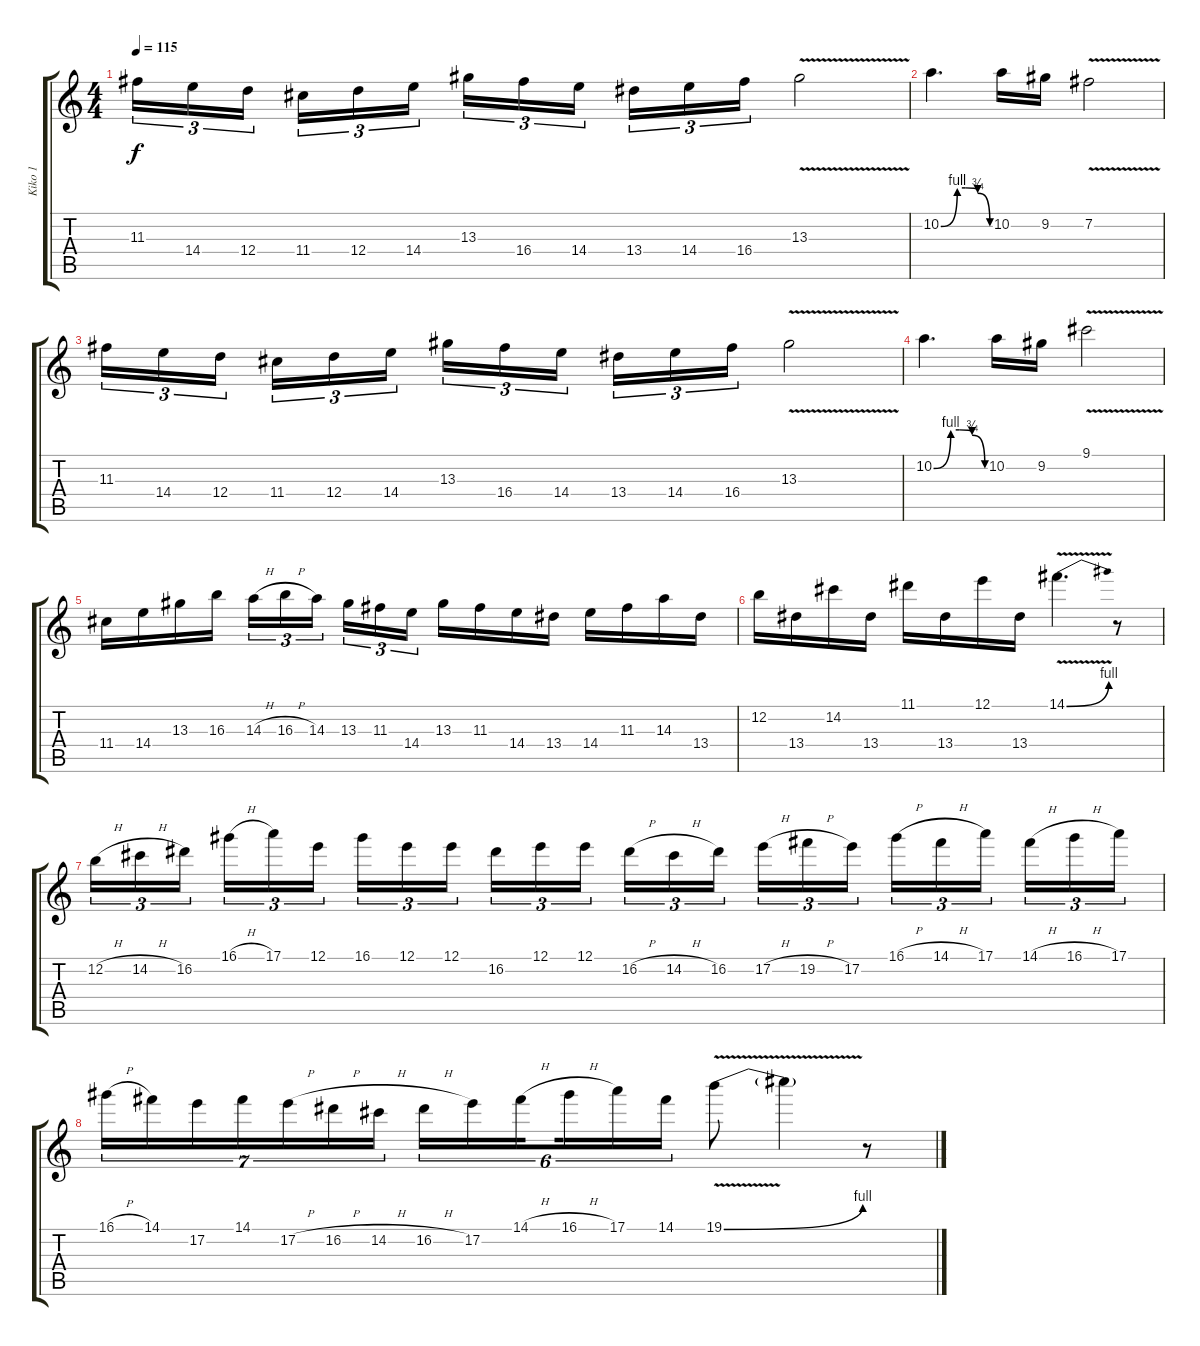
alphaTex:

\track ("Kiko 1" "Kiko 1") {instrument overdrivenguitar}
\staff {score tabs}
\tuning (E4 B3 G3 D3 A2 E2) {hide}
\ts (4 4)
\tempo 115
\clef g2
\ks c
11.3.16{tu (3 2) dy f} 14.4.16{tu (3 2)} 12.4.16{tu (3 2) beam splitsecondary} 11.4.16{tu (3 2)} 12.4.16{tu (3 2)} 14.4.16{tu (3 2)} 13.3.16{tu (3 2)} 16.4.16{tu (3 2)} 14.4.16{tu (3 2) beam splitsecondary} 13.4.16{tu (3 2)} 14.4.16{tu (3 2)} 16.4.16{tu (3 2)} 13.3{v}.2 |
10.2{be (custom 0 0 20 4 30 4 45 3 60 0)}.4{d} 10.2.16 9.2.16 7.2{v}.2 |
11.3.16{tu (3 2)} 14.4.16{tu (3 2)} 12.4.16{tu (3 2) beam splitsecondary} 11.4.16{tu (3 2)} 12.4.16{tu (3 2)} 14.4.16{tu (3 2)} 13.3.16{tu (3 2)} 16.4.16{tu (3 2)} 14.4.16{tu (3 2) beam splitsecondary} 13.4.16{tu (3 2)} 14.4.16{tu (3 2)} 16.4.16{tu (3 2)} 13.3{v}.2 |
10.2{be (custom 0 0 20 4 30 4 45 3 60 0)}.4{d} 10.2.16 9.2.16 9.1{v}.2 |
11.4.16 14.4.16 13.3.16 16.3.16 14.3{h}.16{tu (3 2)} 16.3{h}.16{tu (3 2)} 14.3.16{tu (3 2) beam splitsecondary} 13.3.16{tu (3 2)} 11.3.16{tu (3 2)} 14.4.16{tu (3 2)} 13.3.16 11.3.16 14.4.16 13.4.16 14.4.16 11.3.16 14.3.16 13.4.16 |
12.2.16 13.4.16 14.2.16 13.4.16 11.1.16 13.4.16 12.1.16 13.4.16 14.1{be (bend 0 0 60 4) v}.4{d} r.8 |
12.2{h}.16{tu (3 2)} 14.2{h}.16{tu (3 2)} 16.2.16{tu (3 2) beam splitsecondary} 16.1{h}.16{tu (3 2)} 17.1.16{tu (3 2)} 12.1.16{tu (3 2)} 16.1.16{tu (3 2)} 12.1.16{tu (3 2)} 12.1.16{tu (3 2) beam splitsecondary} 16.2.16{tu (3 2)} 12.1.16{tu (3 2)} 12.1.16{tu (3 2)} 16.2{h}.16{tu (3 2)} 14.2{h}.16{tu (3 2)} 16.2.16{tu (3 2) beam splitsecondary} 17.2{h}.16{tu (3 2)} 19.2{h}.16{tu (3 2)} 17.2.16{tu (3 2)} 16.1{h}.16{tu (3 2)} 14.1{h}.16{tu (3 2)} 17.1.16{tu (3 2) beam splitsecondary} 14.1{h}.16{tu (3 2)} 16.1{h}.16{tu (3 2)} 17.1.16{tu (3 2)} |
16.1{h}.16{tu (7 4)} 14.1.16{tu (7 4)} 17.2.16{tu (7 4)} 14.1.16{tu (7 4)} 17.2{h}.16{tu (7 4)} 16.2{h}.16{tu (7 4)} 14.2{h}.16{tu (7 4)} 16.2{h}.16{tu (6 4)} 17.2.16{tu (6 4)} 14.1{h}.16{tu (6 4) beam splitsecondary} 16.1{h}.16{tu (6 4)} 17.1.16{tu (6 4)} 14.1.16{tu (6 4)} 19.1{be (bend 0 0 60 4) v}.8 19.1{t}.4 r.8
